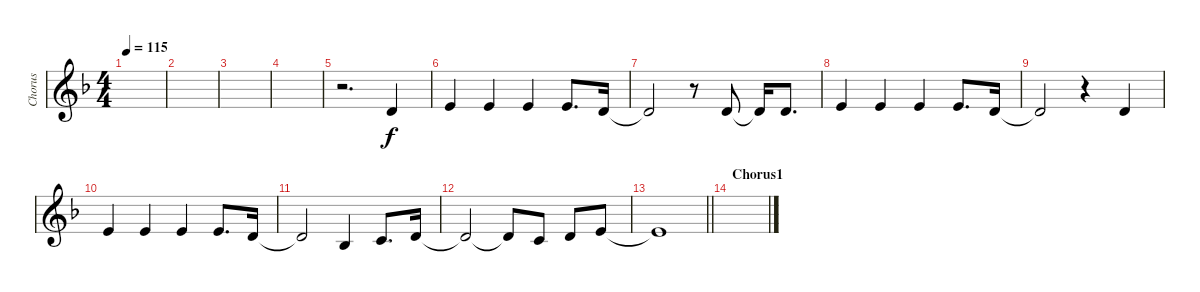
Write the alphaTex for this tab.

\track ("Chorus" "Chorus") {instrument synthvoice}
\staff {score}
\tuning (E5 B4 G4 D4 A3 E3) {hide}
\ts (4 4)
\tempo 115
\clef g2
\ks f
|
|
|
|
r.2{d} 0.4.4 |
2.4.4 2.4.4 2.4.4 2.4.8{d} 0.4.16 |
0.4{t}.2 r.8 0.4.8 0.4{t}.16 0.4.8{d} |
2.4.4 2.4.4 2.4.4 2.4.8{d} 0.4.16 |
0.4{t}.2 r.4 0.4.4 |
2.4.4 2.4.4 2.4.4 2.4.8{d} 0.4.16 |
0.4{t}.2 1.5.4 3.5.8{d} 0.4.16 |
0.4{t}.2 0.4{t}.8 3.5.8 0.4.8 2.4.8 |
\barLineRight lightlight
2.4{t}.1 |
\section ("" "Chorus1")
